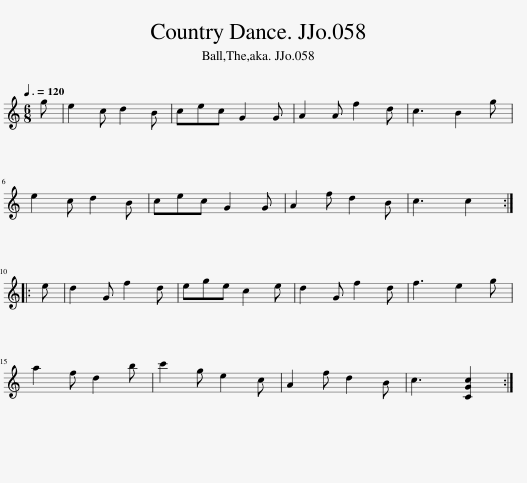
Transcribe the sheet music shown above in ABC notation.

X:1
L:1/8
Q:3/8=120
M:6/8
I:linebreak $
K:C
V:1 treble
V:1
 g | e2 c d2 B | cec G2 G | A2 A f2 d | c3 B2 g |$ %5
 e2 c d2 B | cec G2 G | A2 f d2 B | c3 c2 ::$ e | %10
 d2 G f2 d | ege c2 e | d2 G f2 d | f3 e2 g |$ a2 f d2 b | %15
 c'2 g e2 c | A2 f d2 B | c3 [CGc]2 :| %18
